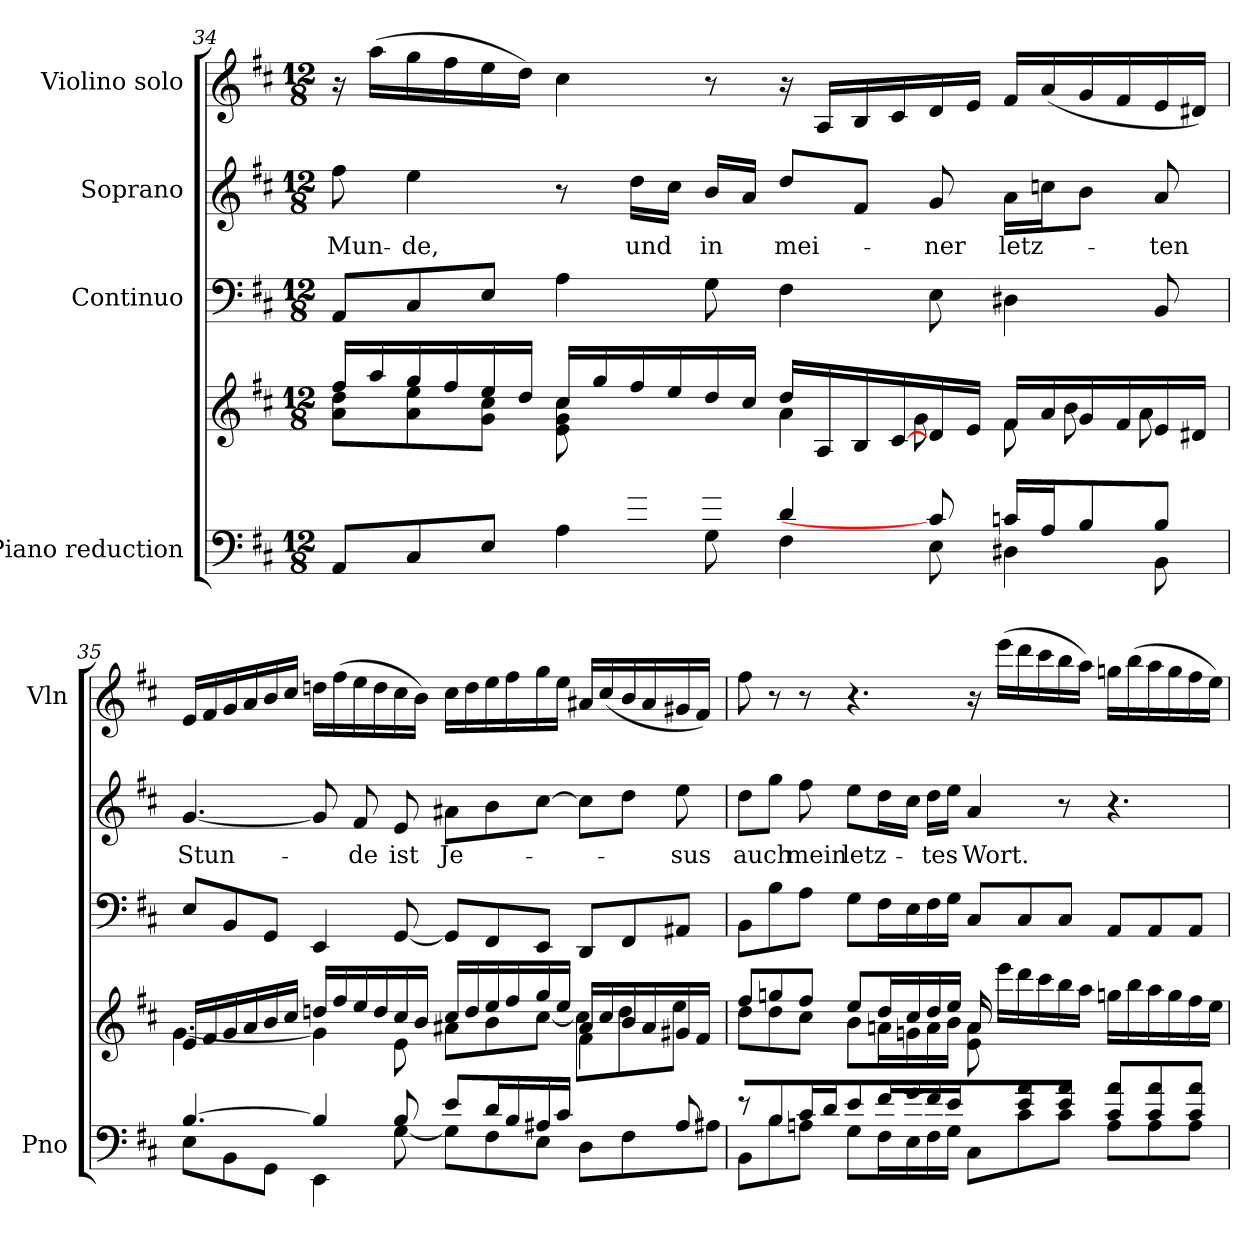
**kern	**kern	**kern	**kern	**text	**kern
*part4	*part4	*part3	*part2	*part2	*part1
*staff5	*staff4	*staff3	*staff2	*staff2	*staff1
*I"Piano reduction	*	*I"Continuo	*I"Soprano	*	*I"Violino solo
*I'Pno	*	*	*	*	*I'Vln
*clefF4	*clefG2	*clefF4	*clefG2	*	*clefG2
*k[f#c#]	*k[f#c#]	*k[f#c#]	*k[f#c#]	*	*k[f#c#]
*M12/8	*M12/8	*M12/8	*M12/8	*	*M12/8
=34	=34	=34	=34	=34	=34
*^	*^	*	*	*	*
*	*^	*	*	*	*	*	*
!	!	!	!	!	!	!	!LO:LY:b	!
2ryy	8AA/L	4.ryy	16ff#/LL	8a\ 8dd\L	8AA/L	8ff#\	Mun-	16r
.	.	.	16aa/	.	.	.	.	(>16aa\LL
!	!	!	!	!	!	!	!LO:LY:b	!
.	8C#/	.	16gg/	8a\ 8ee\	8C#/	4ee\	-de,	16gg\
.	.	.	16ff#/	.	.	.	.	16ff#\
.	8E/J	.	16ee/	8g\ 8cc#\J	8E/J	.	.	16ee\
.	.	.	16dd/JJ	.	.	.	.	16dd\JJ)
.	4.ryy	4A\	16cc#/LL	8e\ 8g\ 8cc#\L	4A\	8r	.	4cc#\
.	.	.	16gg/	.	.	.	.	.
!	!	!	!	!	!	!	!LO:LY:b	!
8c#/ 8e/ 8a/	.	.	16ff#/	4ryy	.	16dd\LL	und	.
.	.	.	16ee/	.	.	16cc#\JJ	.	.
!	!	!	!	!	!	!	!LO:LY:b	!
8e/ 8a/J	.	8G\	16dd/	.	8G\	16b/LL	in	8r
.	.	.	16cc#/JJ	.	.	16a/JJ	.	.
!	!	!	!	!	!	!	!LO:LY:b	!
2.ryy	4d/	4F#\	16dd/LL	4a\	4F#\	8dd/L	mei-	16r
.	.	.	16A/	.	.	.	.	16A/LL
.	.	.	16B/	.	.	8f#/J	.	16B/
.	.	.	[16c#/	.	.	.	.	16c#/
!	!	!	!	!	!	!	!LO:LY:b	!
.	8c#/]	8E\	16d/	8g\	8E\	8g/	-ner	16d/
.	.	.	16e/JJ	.	.	.	.	16e/JJ
!	!	!	!	!	!	!	!LO:LY:b	!
.	16cn/LL	4D#X\	16f#/LL	8f#\L	4D#X\	16a\LL	letz-	16f#/LL
.	16A/J	.	16a/	.	.	16ccn\J	.	(<16a/
.	8B/	.	16g/	8b\	.	8b\J	.	16g/
.	.	.	16f#/	.	.	.	.	16f#/
!	!	!	!	!	!	!	!LO:LY:b	!
.	8B/J	8BB\	16e/	8a\J	8BB/	8a/	-ten	16e/
.	.	.	16d#X/JJ	.	.	.	.	16d#X/JJ)
*	*v	*v	*	*	*	*	*	*
!!LO:LB:g=z
=35	=35	=35	=35	=35	=35	=35	=35
*	*	*	*^	*	*	*	*
!	!	!	!	!	!	!	!LO:LY:b	!
[4.B/	8E\L	16e/LL	[4.g\	8ryy	8E/L	[4.g/	Stun-	16e/LL
.	.	16f#/	.	.	.	.	.	16f#/
*	*	*	*v	*v	*	*	*	*
.	8BB\	16g/	.	8BB/	.	.	16g/
.	.	16a/	.	.	.	.	16a/
.	8GG\J	16b/	.	8GG/J	.	.	16b/
.	.	16cc#/JJ	.	.	.	.	16cc#/JJ
4B/]	4EE\	16ddn/LL	4g\]	4EE/	8g/]	.	16ddn\LL
.	.	16ff#/	.	.	.	.	(>16ff#\
!	!	!	!	!	!	!LO:LY:b	!
.	.	16ee/	.	.	8f#/	-de	16ee\
.	.	16dd/	.	.	.	.	16dd\
!	!	!	!	!	!	!LO:LY:b	!
8B/	[8G\	16cc#/	8e\	[8GG/	8e/	ist	16cc#\
.	.	16b/JJ	.	.	.	.	16b\JJ)
!	!	!	!	!	!	!LO:LY:b	!
8e/L	8G\L]	16cc#/LL	8a#X\L	8GG/L]	8a#X\L	Je-	16cc#\LL
.	.	16dd/	.	.	.	.	16dd\
16d/L	8F#\	16ee/	8b\	8FF#/	8b\	.	16ee\
16B/	.	16ff#/	.	.	.	.	16ff#\
16A#X/	8E\J	16gg/	[8cc#\J	8EE/J	[8cc#\J	.	16gg\
16c#/JJ	.	16ee/JJ	.	.	.	.	16ee\JJ
*	*	*	*^	*	*	*	*
4ryy	8D\L	16a#/LL	8cc#\L]	4f#\	8DD/L	8cc#\L]	.	16a#X/LL
.	.	16cc#/	.	.	.	.	.	(<16cc#/
.	8F#\	16b/	8dd\	.	8FF#/	8dd\J	.	16b/
.	.	16a#/	.	.	.	.	.	16a#/
!	!	!	!	!	!	!	!LO:LY:b	!
8A#/	8A#X\J	16g#X/	8ee\J	8ryy	8AA#X/J	8ee\	-sus	16g#X/
.	.	16f#/JJ	.	.	.	.	.	16f#/JJ)
=36	=36	=36	=36	=36	=36	=36	=36	=36
!	!	!	!	!	!	!	!LO:LY:b	!
8r	8BB\L	8ff#/L	8dd\L	2.ryy	8BB\L	8dd\L	auch	8ff#\
8B/L	8B\	8ggn/	8dd\	.	8B\	8gg\J	.	8r
!	!	!	!	!	!	!	!LO:LY:b	!
16c#/L	8An\J	8ff#/J	8cc#\J	.	8A\J	8ff#\	mein	8r
16d/JJ	.	.	.	.	.	.	.	.
!	!	!	!	!	!	!	!LO:LY:b	!
8e/L	8G\L	8ee/L	8b\L	.	8G\L	8ee\L	letz-	4.r
16f#/L	16F#\L	16dd/L	16an\L	.	16F#\L	16dd\L	.	.
16g/	16E\	16cc#/	16gn\	.	16E\	16cc#\JJ	.	.
!	!	!	!	!	!	!	!LO:LY:b	!
16f#/	16F#\	16dd/	16a\	.	16F#\	16dd\LL	-tes	.
16e/JJ	16G\JJ	16ee/JJ	16b\JJ	.	16G\JJ	16ee\JJ	.	.
!	!	!	!	!	!	!	!LO:LY:b	!
8ryy	8C#\L	16a/	4ryy	8e\ 8a\L	8C#/L	4a/	Wort.	16r
.	.	16eee\LL	.	.	.	.	.	(>16eee\LL
8e/ 8a/	8c#\	16ddd\	.	2ryy	8C#/	.	.	16ddd\
.	.	16ccc#\	.	.	.	.	.	16ccc#\
8e/ 8a/J	8c#\J	16bb\	2ryy	.	8C#/J	8r	.	16bb\
.	.	16aa\JJ	.	.	.	.	.	16aa\JJ)
8c#/ 8a/L	8A\L	16ggn\LL	.	.	8AA/L	4.r	.	16ggn\LL
.	.	16bb\	.	.	.	.	.	(>16bb\
8c#/ 8a/	8A\	16aa\	.	.	8AA/	.	.	16aa\
.	.	16gg\	.	.	.	.	.	16gg\
8c#/ 8a/J	8A\J	16ff#\	.	8ryy	8AA/J	.	.	16ff#\
.	.	16ee\JJ	.	.	.	.	.	16ee\JJ)
*v	*v	*	*	*	*	*	*	*
*	*v	*v	*v	*	*	*	*
=	=	=	=	=	=
*-	*-	*-	*-	*-	*-
